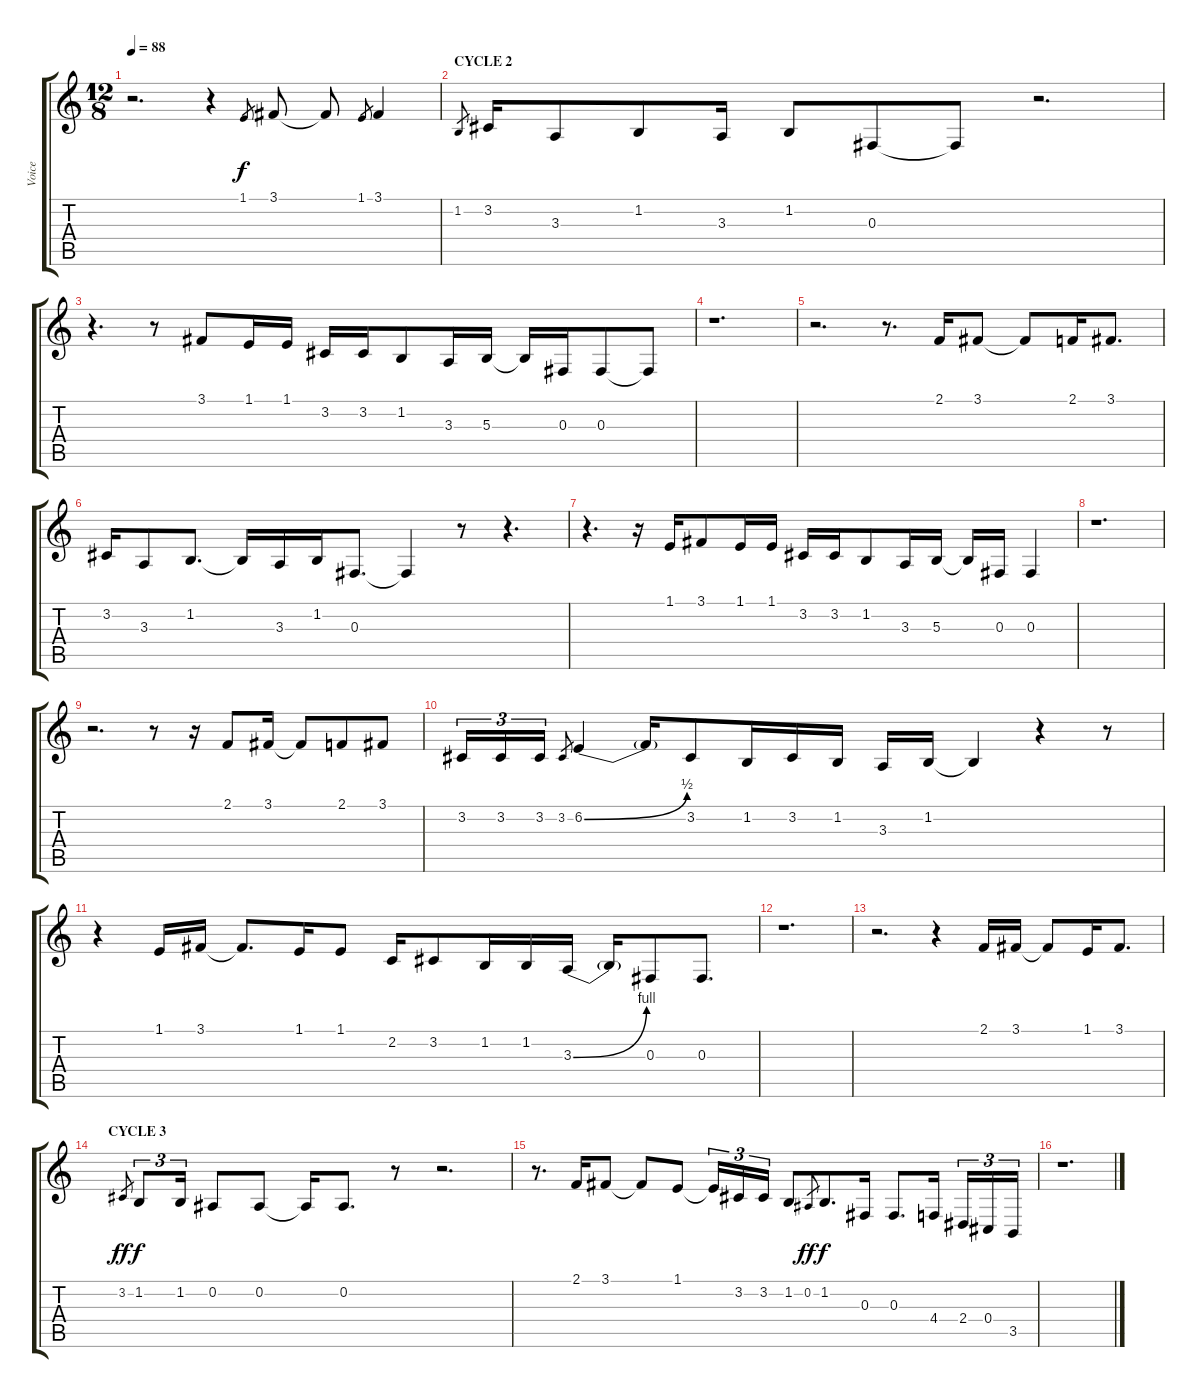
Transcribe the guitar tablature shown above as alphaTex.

\track ("Voice" "Voice") {instrument altosax}
\staff {score tabs}
\tuning (Eb4 Bb3 Gb3 Db3 Ab2 Eb2) {hide}
\ts (12 8)
\tempo 88
\clef g2
\ks c
r.2{d dy f} r.4 1.1.8{gr} 3.1.8 3.1{t}.8 1.1.8{gr} 3.1.4 |
\section ("" "CYCLE 2")
1.2.8{gr} 3.2.16 3.3.8 1.2.8 3.3.16 1.2.8 0.3.8 0.3{t}.8 r.2{d} |
r.4{d} r.8 3.1.8 1.1.16 1.1.16 3.2.16 3.2.16 1.2.8 3.3.16 5.3.16 5.3{t}.16 0.3.16 0.3.8 0.3{t}.8 |
r.1{d} |
r.2{d} r.8{d} 2.1.16 3.1.8 3.1{t}.8 2.1.16 3.1.8{d} |
3.2.16 3.3.8 1.2.8{d} 1.2{t}.16 3.3.16 1.2.16 0.3.8{d} 0.3{t}.4 r.8 r.4{d} |
r.4{d} r.16 1.1.16 3.1.8 1.1.16 1.1.16 3.2.16 3.2.16 1.2.8 3.3.16 5.3.16 5.3{t}.16 0.3.16 0.3.4 |
r.1{d} |
r.2{d} r.8 r.16 2.1.8 3.1.16 3.1{t}.8 2.1.8 3.1.8 |
3.2.16{tu (3 2)} 3.2.16{tu (3 2)} 3.2.16{tu (3 2)} 3.2.8{gr} 6.2{be (bend 0 0 60 2)}.4 6.2{t}.16 3.2.8 1.2.16 3.2.16 1.2.16 3.3.16 1.2.16 1.2{t}.4 r.4 r.8 |
r.4 1.1.16 3.1.16 3.1{t}.8{d} 1.1.16 1.1.8 2.2.16 3.2.8 1.2.16 1.2.16 3.3{be (bend 0 0 60 4)}.16 3.3{t}.16 0.3.8 0.3.8{d} |
r.1{d} |
r.2{d} r.4 2.1.16 3.1.16 3.1{t}.8 1.1.16 3.1.8{d} |
\section ("" "CYCLE 3")
3.2.8{gr dy ff} 1.2.8{tu (3 2) dy f} 1.2.16{tu (3 2)} 0.2.8 0.2.8 0.2{t}.16 0.2.8{d} r.8 r.2{d} |
r.8{d} 2.1.16 3.1.8 3.1{t}.8 1.1.8 1.1{t}.16{tu (3 2)} 3.2.16{tu (3 2)} 3.2.16{tu (3 2)} 1.2.8 0.2.8{gr dy ff} 1.2.8{d dy f} 0.3.16 0.3.8{d} 4.4.16 2.4.16{tu (3 2)} 0.4.16{tu (3 2)} 3.5.16{tu (3 2)} |
r.1{d}
